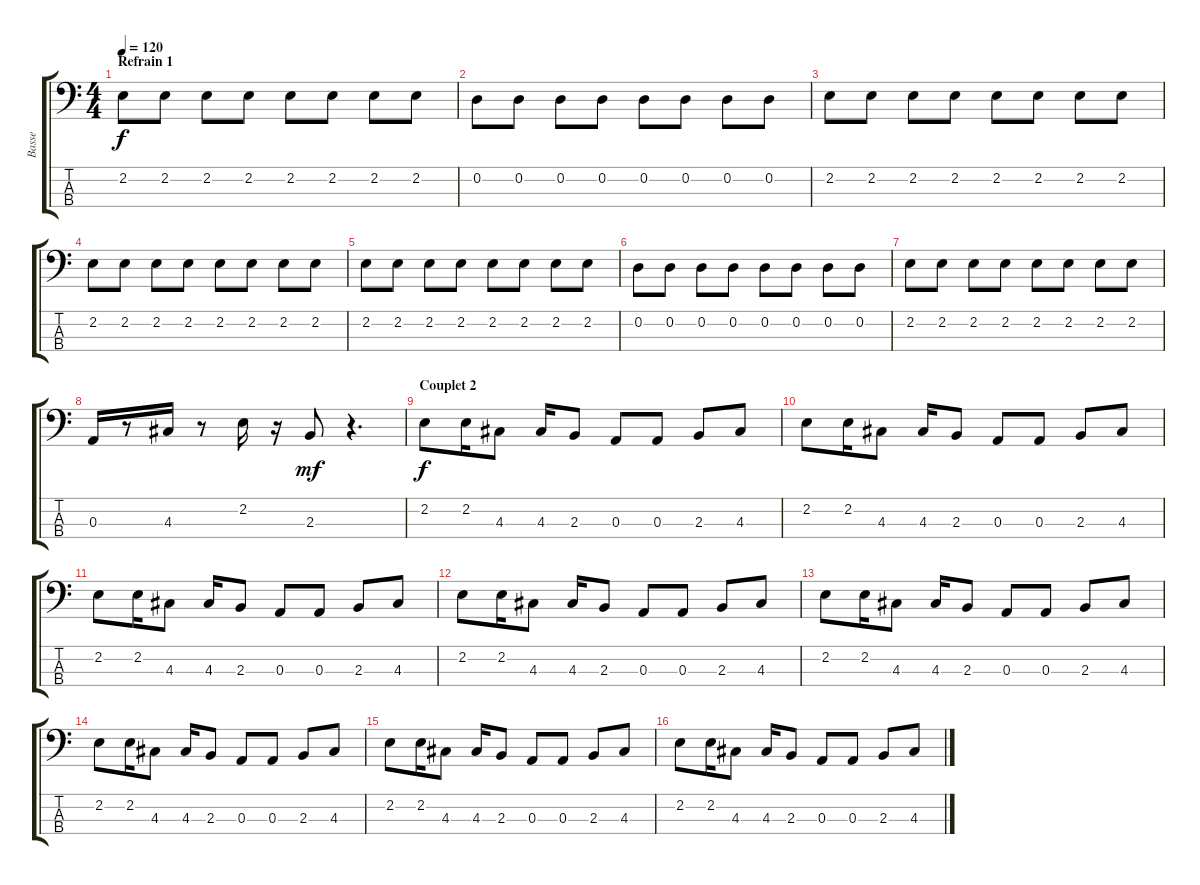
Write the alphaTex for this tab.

\track ("Basse" "Basse") {instrument electricbassfinger}
\staff {score tabs}
\tuning (G2 D2 A1 E1) {hide}
\ts (4 4)
\section ("" "Refrain 1")
\tempo 120
\clef f4
\ks c
2.2.8{dy f} 2.2.8 2.2.8 2.2.8 2.2.8 2.2.8 2.2.8 2.2.8 |
0.2.8 0.2.8 0.2.8 0.2.8 0.2.8 0.2.8 0.2.8 0.2.8 |
2.2.8 2.2.8 2.2.8 2.2.8 2.2.8 2.2.8 2.2.8 2.2.8 |
2.2.8 2.2.8 2.2.8 2.2.8 2.2.8 2.2.8 2.2.8 2.2.8 |
2.2.8 2.2.8 2.2.8 2.2.8 2.2.8 2.2.8 2.2.8 2.2.8 |
0.2.8 0.2.8 0.2.8 0.2.8 0.2.8 0.2.8 0.2.8 0.2.8 |
2.2.8 2.2.8 2.2.8 2.2.8 2.2.8 2.2.8 2.2.8 2.2.8 |
0.3.16 r.8 4.3.16 r.8 2.2.16 r.16 2.3.8{dy mf} r.4{d} |
\section ("" "Couplet 2")
2.2.8{dy f} 2.2.16 4.3.8 4.3.16 2.3.8 0.3.8 0.3.8 2.3.8 4.3.8 |
2.2.8 2.2.16 4.3.8 4.3.16 2.3.8 0.3.8 0.3.8 2.3.8 4.3.8 |
2.2.8 2.2.16 4.3.8 4.3.16 2.3.8 0.3.8 0.3.8 2.3.8 4.3.8 |
2.2.8 2.2.16 4.3.8 4.3.16 2.3.8 0.3.8 0.3.8 2.3.8 4.3.8 |
2.2.8 2.2.16 4.3.8 4.3.16 2.3.8 0.3.8 0.3.8 2.3.8 4.3.8 |
2.2.8 2.2.16 4.3.8 4.3.16 2.3.8 0.3.8 0.3.8 2.3.8 4.3.8 |
2.2.8 2.2.16 4.3.8 4.3.16 2.3.8 0.3.8 0.3.8 2.3.8 4.3.8 |
2.2.8 2.2.16 4.3.8 4.3.16 2.3.8 0.3.8 0.3.8 2.3.8 4.3.8
